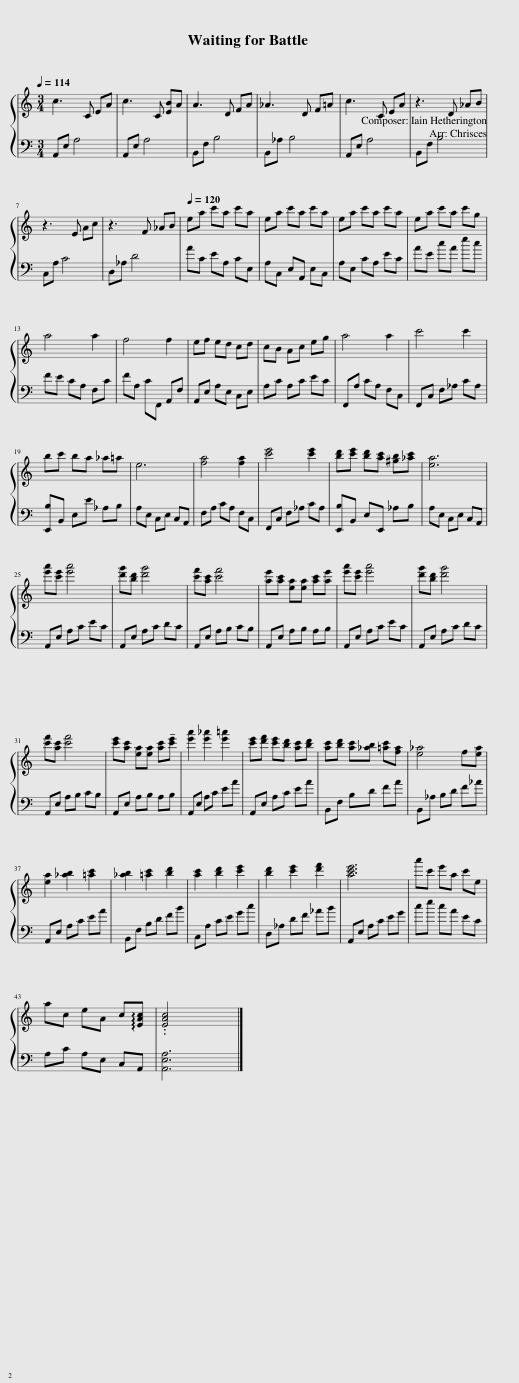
X:1
%%score { ( 1 3 ) | 2 }
L:1/8
Q:1/4=114
M:3/4
I:linebreak $
K:C
V:1 treble
V:3 treble
V:2 bass
V:1
 c3 C EA | c3 C [EB]A | A3 D FA | _A3 D F=A | c3 C EA | %5
 z3 D _AB |$ z3 E Ac | z3 F _AB |[Q:1/4=120] ea c'a c'a | ea c'a c'a | %10
 ea c'a c'a | ea c'a c'g |$ a4 a2 | f4[I:staff +1] A,,F, |[I:staff -1] ef ed cd | %15
 cB Ac eg | a4 a2 | c'4 c'2 |$ bc' ba _a=a | e6 | %20
 [fa]4 [fa]2 | [c'e']4 [c'e']2 | [bd'][c'e'] [bd'][ac'] [^gb][_ac'] | [ea]6 |$ [e'a'][c'e'] [e'a']4 | %25
 [d'g'][bd'] [d'g']4 | [c'f'][ac'] [c'f']4 | [ae'][ac'] [ea][ea] [ac'][ae'] | [e'a'][c'e'] [e'a']4 | [d'g'][bd'] [d'g']4 |$ %30
 [c'f'][ac'] [c'f']4 | [c'e'][ac'] [ea][ea] [ac']!tenuto![c'e'] | [e'a']2 [e'_a']2 [e'=a']2 | [c'e'][d'f'] [c'e'][bd'] [ac'][bd'] | [ac'][bd'] [ac'][_ab] [=ac'][fa] | %35
 [e_a]4 f[ea] |$ [ea]2 [_ab]2 [=ac']2 | [_ab]2 [=ac']2 [bd']2 | [ac']2 [bd']2 [c'e']2 | [bd']2 [c'e']2 [d'f']2 | %40
 [ac'e']6 | a'c' e'a c'e |$ ac eA c!arpeggio![EAc] | .[EAc]4 x2 |] %44
V:2
 A,,E, A,4 | A,,E, A,4 | B,,F, B,4 | B,,_A, B,4 | A,,E, A,4 | %5
 B,,F, B,4 |$ C,A, C4 | D,_A, D4 | AC EA, CE, | A,C, E,A,, E,C, | %10
 A,E, CA, EC | AE cA ec |$ FE CA, F,C | FA, CF,, x2 | A,,E, A,E, C,E, | %15
 A,C A,C EC | F,,A, CA, F,C, | F,,C, F,_A, CA, |$ [E,,B,]B,, E,E _A,B, | A,E, C,E, C,A,, | %20
 F,A, CA, F,C, | F,,C, F,_A, CA, | [E,,B,]B,, E,E,, _A,B, | A,E, C,E, C,A,, |$ A,,E, A,C EC | %25
 A,,E, A,C DC | A,,E, A,B, CB, | A,,E, A,B, A,B, | A,,E, A,C EC | A,,E, A,C DC |$ %30
 A,,E, A,B, CB, | A,,E, A,B, A,B, | A,,E, A,C EA | A,,E, A,C EA | B,,F, B,D FA | %35
 B,,_A, B,D F_A |$ A,,E, A,C EA | B,,F, B,D FB | C,A, CE Gc | D,_A, DF _AB | %40
 A,,E, A,C EG | ce cA EC |$ A,C A,E, C,A,, | [A,,E,A,]6 |] %44
V:3
 x6 | x6 | x6 | x6 | x6 | %5
 x6 |$ x6 | x6 | x6 | x6 | %10
 x6 | x6 |$ x6 | x4 f2 | x6 | %15
 x6 | x6 | x6 |$ x6 | x6 | %20
 x6 | x6 | x6 | x6 |$ x6 | %25
 x6 | x6 | x6 | x6 | x6 |$ %30
 x6 | x6 | x6 | x6 | x6 | %35
 x6 |$ x6 | x6 | x6 | x6 | %40
 x6 | x6 |$ x6 | x6 |] %44
